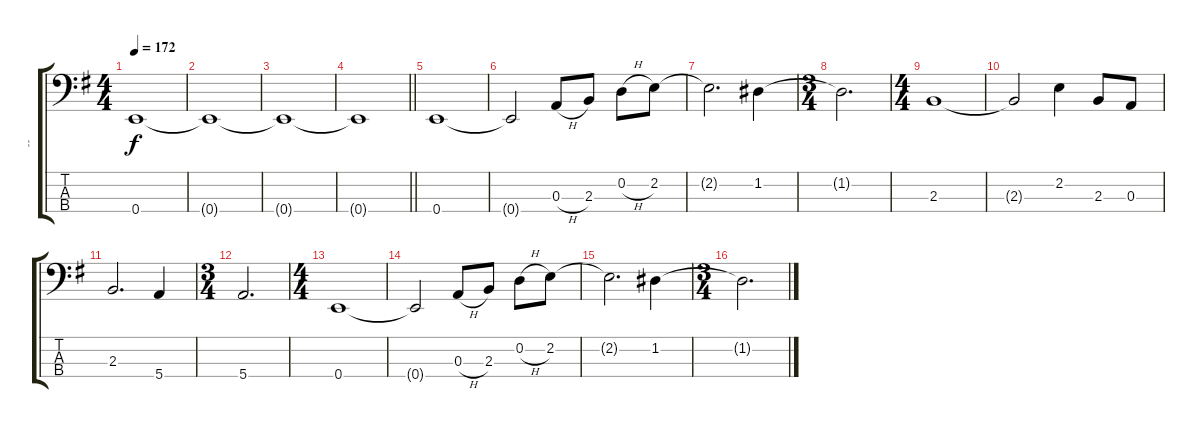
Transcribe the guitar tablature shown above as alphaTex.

\track ("--" "--") {instrument fretlessbass}
\staff {score tabs}
\tuning (G2 D2 A1 E1) {hide}
\ts (4 4)
\tempo 172
\clef f4
\ks g
0.4{t}.1{dy f} |
0.4{t}.1 |
0.4{t}.1 |
\barLineRight lightlight
0.4{t}.1 |
\section ("" "")
0.4.1{volume 11} |
0.4{t}.2 0.3{h}.8 2.3.8 0.2{h}.8 2.2.8 |
2.2{t}.2{d} 1.2.4 |
\ts (3 4)
1.2{t}.2{d} |
\ts (4 4)
2.3.1 |
2.3{t}.2 2.2.4 2.3.8 0.3.8 |
2.3.2{d} 5.4.4 |
\ts (3 4)
5.4.2{d} |
\ts (4 4)
0.4.1 |
0.4{t}.2 0.3{h}.8 2.3.8 0.2{h}.8 2.2.8 |
2.2{t}.2{d} 1.2.4 |
\ts (3 4)
1.2{t}.2{d}
